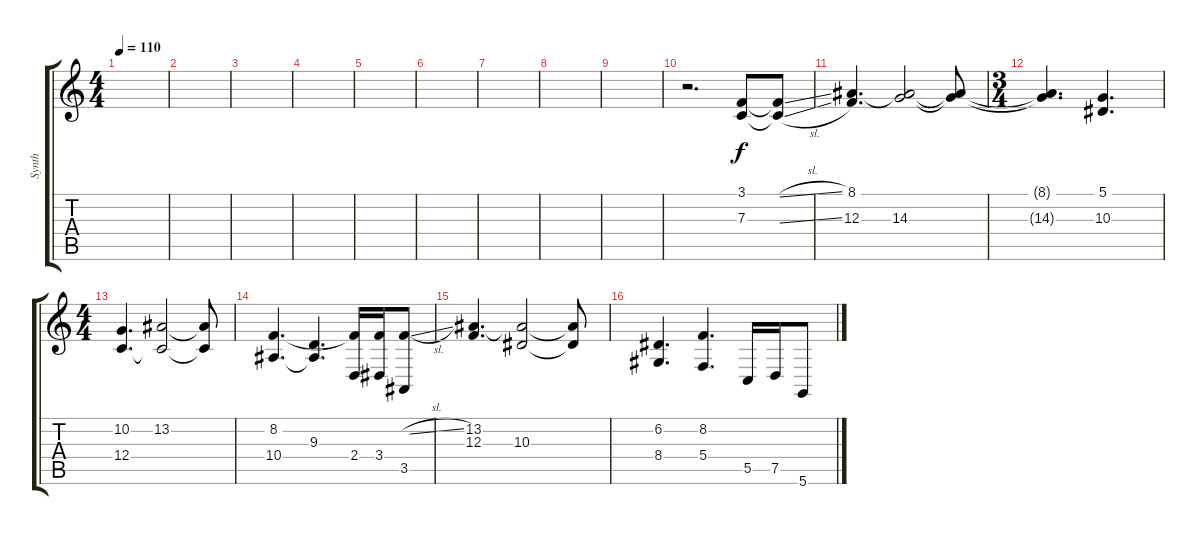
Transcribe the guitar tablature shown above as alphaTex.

\track ("Synth" "Synth") {instrument lead2sawtooth}
\staff {score tabs}
\tuning (D4 A3 F3 C3 G2 D2) {hide}
\ts (4 4)
\tempo 110
\clef g2
\ks c
|
|
|
|
|
|
|
|
|
r.2{d} (3.1 7.3).8 (3.1{sl t} 7.3{sl t}).8 |
(8.1 12.3).4{d} (8.1{t} 14.3).2 (8.1{t} 14.3{t}).8 |
\ts (3 4)
(8.1{t} 14.3{t}).4{d} (5.1 10.3).4{d} |
\ts (4 4)
(10.2 12.4).4{d} (13.2 12.4{t}).2 (13.2{t} 12.4{t}).8 |
(8.2 10.4).4{d} (9.3 10.4{t}).4{d} (8.2{t} 2.4).16 (8.2{t} 3.4).16 (8.2{sl t} 3.5).8 |
(13.2 12.3).4{d} (13.2{t} 10.3).2 (13.2{t} 10.3{t}).8 |
(6.2 8.4).4{d} (8.2 5.4).4{d} 5.5.16 7.5.16 5.6.8
